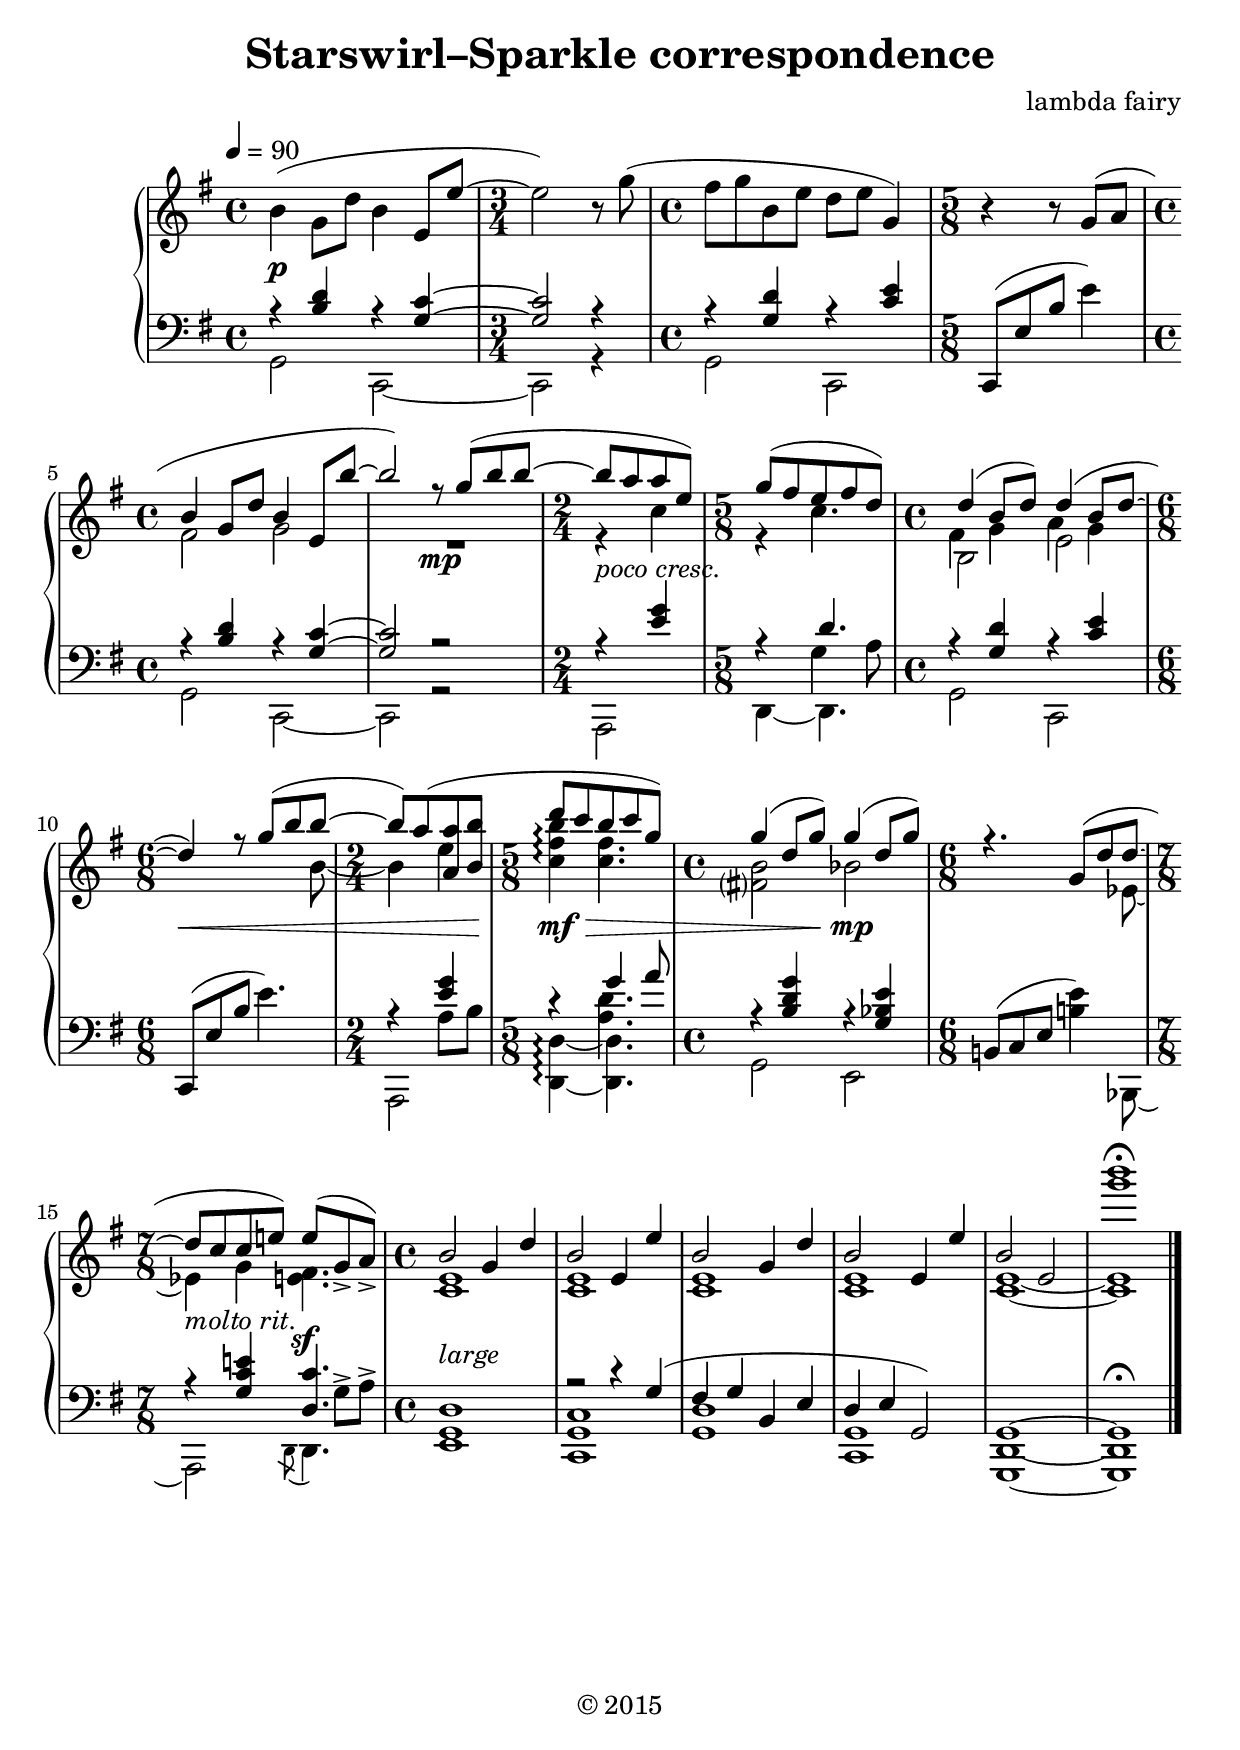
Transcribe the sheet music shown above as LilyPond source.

\version "2.18.2"

\include "articulate.ly"
\include "shared.ily"

#(set-global-staff-size 23)

\header {
    title = "Starswirl–Sparkle correspondence"
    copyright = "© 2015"
    }

A = {
    \time 4/4
    \tempo 4 = 90
    \clef treble
    \set Staff.midiInstrument = #"acoustic grand"
    \key g \major

    \relative g' {
        | b4( g8 d' b4 e,8 e' ~
        \time 3/4
        | e2) r8 g(
        \time 4/4
        | fs g b, e d e g,4)
        \time 5/8
        | r4 r8
        << { g( a
            \time 4/4
            | b4 g8 d' b4 e,8 b'' ~
            | b2) r8 g( b b ~
            \time 2/4
            | b[ a a e])
            \time 5/8
            | g[( fs e fs d])
            \time 4/4
            | d4( b8 d) d4( b8 d ~
            \time 6/8
            | d4) r8 g( b b ~
            \time 2/4
            | b[) a( <a, a'> <b b'>]
            \time 5/8
            | d'[ c b c g])
            \time 4/4
            | g4( d8 g) g4( d8 g)
            \time 6/8
            | r4. g,8( d' d ~
            \time 7/8
            | d[ c c e]) e[( g,_> a])_>

            \time 4/4
            | b2 g4 d'
            | b2 e,4 e'
            | b2 g4 d'
            | b2 e,4 e'
            | b2 e,
            | <g'' b>1\fermata
            }
        \\ { s4
            | fs,,2 g
            | R1
            | r4 c
            | r c4.
            << {
                | b,2 e
                }
            \new Voice {
                \voiceFour
                | fs4 g a g
                } >>
            \voiceTwo
            | s4. s4 b8 ~
            | b4 e
            | <c fs b>4\arpeggio <c fs>4.
            | <fs,? b>2 bf
            | s4. s4 ef,8 ~
            | ef4 g <e fs>4.

            | <c e>1
            | <c e>
            | <c e>
            | <c e>
            | <c e> ~
            | q
            } >>
        }

    \bar "|."
    }

dynamics = {
    | s1\p
    | s2.
    | s1
    | s8*5
    | s1

    | s2 s\mp
    | s2-\markup { \italic "poco cresc." }
    | s8*5
    | s1

    | s2.\<
    | s2
    | s8*5\mf\>
    | s2 s\mp
    | s2.
    | s2^\markup { \italic "molto rit." } s4.\sf

    | s1-\markup { \italic "large" }
    }

B = {
    \clef bass
    \key g \major

    \relative g {
        << {
            | r4 <b d> r <g c> ~
            | q2 r4
            | r4 <g d'> r <c e>
            | s8*5
            | r4 <b d> r <g c> ~
            | q2 r

            | r4 <e' g>
            | r4 << d4. \new Voice { \voiceFour g,4 a8 } >>
            | r4 <g d'> r <c e>
            | s2.
            << {
                | r4 <e g>
                | r g a8
                }
            \new Voice {
                | s4 a,8 b
                \voiceFour
                | s4 <a d>4.
                } >>
            | r4 <b d g> r <g bf e>
            | s8*6
            | r4 <g c e> << {
                \voiceTwo
                s8 g[^> a]^>
                }
            \new Voice {
                \voiceOne
                <d, c'>4.
                } >>

            \voiceOne
            | s1
            | r2 r4 g(
            | fs g b, e
            | d e g,2)
            }
        \\ {
            | g2 c, ~
            | c r4
            | g'2 c,
            | \oneVoice c8( e' b' e4) \voiceTwo
            | g,,2 c, ~
            | c r

            | a2
            | d4 ~ d4.
            | g2 c,
            | \oneVoice c8( e' b' e4.) \voiceTwo
            | a,,,2
            | <d d'>4\arpeggio ~ q4.
            | g2 e
            | \oneVoice b'!8( c e <b' e>4) \voiceTwo bf,,8(
            | a2) \acciaccatura d8 d4.

            | <e g d'>1
            | <c g' c>
            | <g' d'>
            | <c, g'>
            \oneVoice
            | <g d' g> ~
            | q\fermata
            } >>
        }
    }

\score {
    \new PianoStaff <<
        #(set-accidental-style 'piano)
        \new Staff = "A" \A
        \new Dynamics \dynamics
        \new Staff = "B" \B
        >>
    \layout { }
    }

\score {
    \articulate \new PianoStaff <<
        \new Staff = "A" << \A \dynamics >>
        \new Staff = "B" << \B \dynamics >>
        >>
    \midi { }
    }
